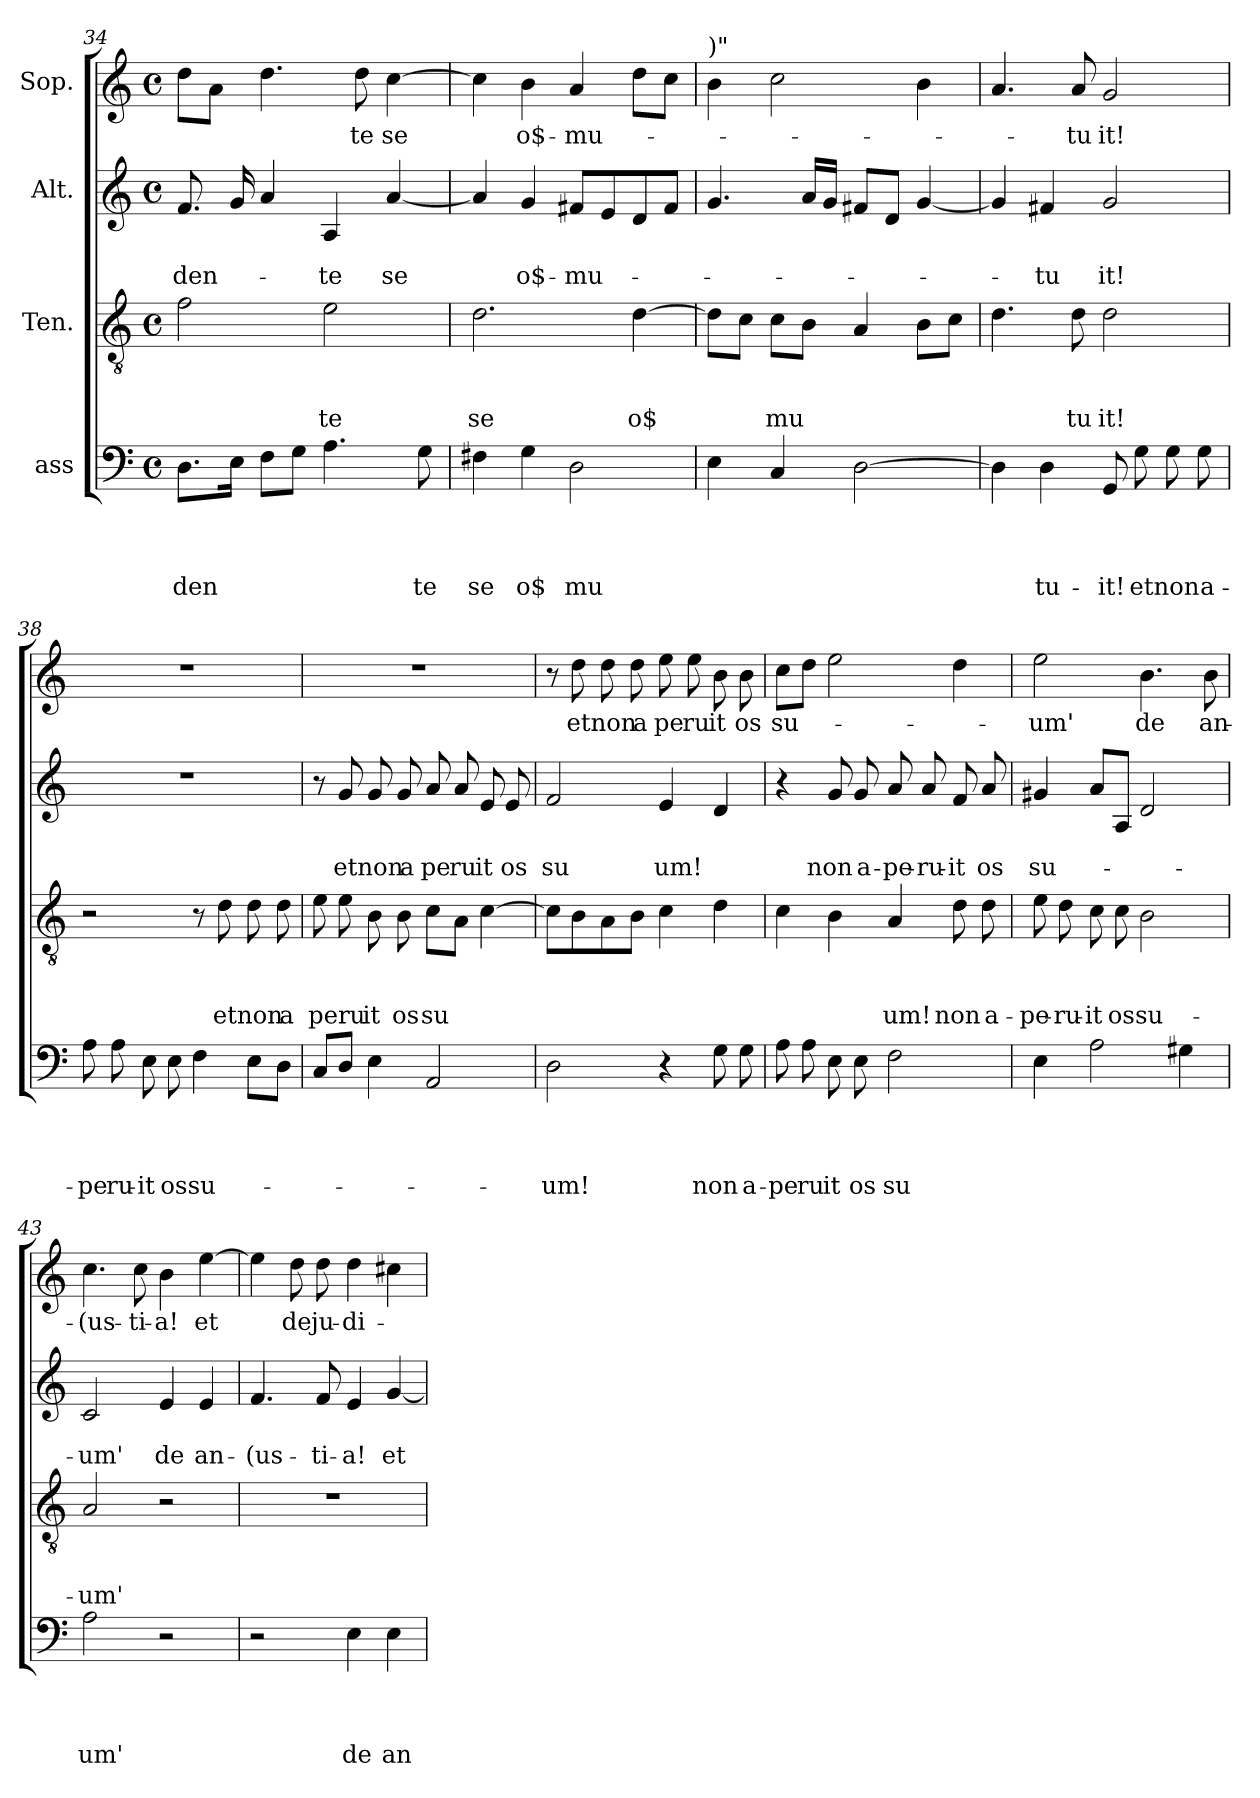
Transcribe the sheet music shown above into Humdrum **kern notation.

**kern	**text	**text	**text	**text	**kern	**text	**text	**text	**kern	**text	**text	**kern	**text
*part4	*part4	*part4	*part4	*part4	*part3	*part3	*part3	*part3	*part2	*part2	*part2	*part1	*part1
*staff4	*staff4	*staff4	*staff4	*staff4	*staff3	*staff3	*staff3	*staff3	*staff2	*staff2	*staff2	*staff1	*staff1
*I"ass	*	*	*	*	*I"Ten.	*	*	*	*I"Alt.	*	*	*I"Sop.	*
*clefF4	*	*	*	*	*clefGv2	*	*	*	*clefG2	*	*	*clefG2	*
*k[]	*	*	*	*	*k[]	*	*	*	*k[]	*	*	*k[]	*
*C:	*	*	*	*	*C:	*	*	*	*C:	*	*	*C:	*
*M4/4	*	*	*	*	*M4/4	*	*	*	*M4/4	*	*	*M4/4	*
*met(c)	*	*	*	*	*met(c)	*	*	*	*met(c)	*	*	*met(c)	*
=34	=34	=34	=34	=34	=34	=34	=34	=34	=34	=34	=34	=34	=34
!	!	!	!	!LO:LY:b	!	!	!	!	!	!	!LO:LY:b	!	!
8.D\L	.	.	.	den	2f\	.	.	.	8.f/	.	-den-	8dd\L	.
.	.	.	.	.	.	.	.	.	.	.	.	8a\J	.
16E\Jk	.	.	.	.	.	.	.	.	16g/	.	.	.	.
8F\L	.	.	.	.	.	.	.	.	4a/	.	.	4.dd\	.
8G\J	.	.	.	.	.	.	.	.	.	.	.	.	.
!	!	!	!	!	!	!	!	!LO:LY:b	!	!	!LO:LY:b	!	!
4.A\	.	.	.	.	2e\	.	.	te	4A/	.	-te	.	.
!	!	!	!	!	!	!	!	!	!	!	!	!	!LO:LY:b
.	.	.	.	.	.	.	.	.	.	.	.	8dd\	-te
!	!	!	!	!	!	!	!	!	!	!	!LO:LY:b	!	!LO:LY:b
.	.	.	.	.	.	.	.	.	[<4a/	.	se	[>4cc\	se
!	!	!	!	!LO:LY:b	!	!	!	!	!	!	!	!	!
8G\	.	.	.	te	.	.	.	.	.	.	.	.	.
=35	=35	=35	=35	=35	=35	=35	=35	=35	=35	=35	=35	=35	=35
!	!	!	!	!LO:LY:b	!	!	!	!LO:LY:b	!	!	!	!	!
4F#X\	.	.	.	se	2.d\	.	.	se	4a/]	.	.	4cc\]	.
!	!	!	!	!LO:LY:b	!	!	!	!	!	!	!LO:LY:b	!	!LO:LY:b
4G\	.	.	.	o$	.	.	.	.	4g/	.	o$-	4b\	o$-
!	!	!	!	!LO:LY:b	!	!	!	!	!	!	!LO:LY:b	!	!LO:LY:b
2D\	.	.	.	mu	.	.	.	.	8f#X/L	.	-mu-	4a/	-mu-
.	.	.	.	.	.	.	.	.	8e/	.	.	.	.
!	!	!	!	!	!	!	!	!LO:LY:b	!	!	!	!	!
.	.	.	.	.	[<4d\	.	.	o$	8d/	.	.	8dd\L	.
.	.	.	.	.	.	.	.	.	8f#/J	.	.	8cc\J	.
!!LO:LB:g=z
=36	=36	=36	=36	=36	=36	=36	=36	=36	=36	=36	=36	=36	=36
!	!	!	!	!	!	!	!	!	!	!	!	!LO:TX:a:t=)"	!
4E\	.	.	.	.	8d\L]	.	.	.	4.g/	.	.	4b\	.
.	.	.	.	.	8c\J	.	.	.	.	.	.	.	.
!	!	!	!	!	!	!	!	!LO:LY:b	!	!	!	!	!
4C/	.	.	.	.	8c\L	.	.	mu	.	.	.	2cc\	.
.	.	.	.	.	8B\J	.	.	.	16a/LL	.	.	.	.
.	.	.	.	.	.	.	.	.	16g/JJ	.	.	.	.
[>2D\	.	.	.	.	4A/	.	.	.	8f#X/L	.	.	.	.
.	.	.	.	.	.	.	.	.	8d/J	.	.	.	.
.	.	.	.	.	8B\L	.	.	.	[<4g/	.	.	4b\	.
.	.	.	.	.	8c\J	.	.	.	.	.	.	.	.
=37	=37	=37	=37	=37	=37	=37	=37	=37	=37	=37	=37	=37	=37
4D\]	.	.	.	.	4.d\	.	.	.	4g/]	.	.	4.a/	.
!	!	!	!	!LO:LY:b	!	!	!	!	!	!	!LO:LY:b	!	!
4D\	.	.	.	tu-	.	.	.	.	4f#X/	.	-tu	.	.
!	!	!	!	!	!	!	!	!LO:LY:b	!	!	!	!	!LO:LY:b
.	.	.	.	.	8d\	.	.	tu	.	.	.	8a/	-tu
!	!	!	!	!LO:LY:b	!	!	!	!LO:LY:b	!	!	!LO:LY:b	!	!LO:LY:b
8GG/	.	.	.	-it!	2d\	.	.	it!	2g/	.	it!	2g/	it!
!	!	!	!	!LO:LY:b	!	!	!	!	!	!	!	!	!
8G\	.	.	.	etnon	.	.	.	.	.	.	.	.	.
8G\	.	.	.	.	.	.	.	.	.	.	.	.	.
!	!	!	!	!LO:LY:b	!	!	!	!	!	!	!	!	!
8G\	.	.	.	a-	.	.	.	.	.	.	.	.	.
=38	=38	=38	=38	=38	=38	=38	=38	=38	=38	=38	=38	=38	=38
!	!	!	!	!LO:LY:b	!	!	!	!	!	!	!	!	!
8A\	.	.	.	-pe	2r	.	.	.	1r	.	.	1r	.
!	!	!	!	!LO:LY:b	!	!	!	!	!	!	!	!	!
8A\	.	.	.	ru-	.	.	.	.	.	.	.	.	.
!	!	!	!	!LO:LY:b	!	!	!	!	!	!	!	!	!
8E\	.	.	.	-it	.	.	.	.	.	.	.	.	.
!	!	!	!	!LO:LY:b	!	!	!	!	!	!	!	!	!
8E\	.	.	.	os	.	.	.	.	.	.	.	.	.
!	!	!	!	!LO:LY:b	!	!	!	!	!	!	!	!	!
4F\	.	.	.	su-	8r	.	.	.	.	.	.	.	.
!	!	!	!	!	!	!	!	!LO:LY:b	!	!	!	!	!
.	.	.	.	.	8d\	.	.	etnon	.	.	.	.	.
8E\L	.	.	.	.	8d\	.	.	.	.	.	.	.	.
!	!	!	!	!	!	!	!	!LO:LY:b	!	!	!	!	!
8D\J	.	.	.	.	8d\	.	.	a	.	.	.	.	.
=39	=39	=39	=39	=39	=39	=39	=39	=39	=39	=39	=39	=39	=39
!	!	!	!	!	!	!	!	!LO:LY:b	!	!	!	!	!
8C/L	.	.	.	.	8e\	.	.	peru	8r	.	.	1r	.
!	!	!	!	!	!	!	!	!	!	!	!LO:LY:b	!	!
8D/J	.	.	.	.	8e\	.	.	.	8g/	.	etnon	.	.
!	!	!	!	!	!	!	!	!LO:LY:b	!	!	!	!	!
4E\	.	.	.	.	8B\	.	.	it	8g/	.	.	.	.
!	!	!	!	!	!	!	!	!LO:LY:b	!	!	!LO:LY:b	!	!
.	.	.	.	.	8B\	.	.	os	8g/	.	a	.	.
!	!	!	!	!	!	!	!	!LO:LY:b	!	!	!LO:LY:b	!	!
2AA/	.	.	.	.	8c\L	.	.	su	8a/	.	pe	.	.
!	!	!	!	!	!	!	!	!	!	!	!LO:LY:b	!	!
.	.	.	.	.	8A\J	.	.	.	8a/	.	ru	.	.
!	!	!	!	!	!	!	!	!	!	!	!LO:LY:b	!	!
.	.	.	.	.	[>4c\	.	.	.	8e/	.	it	.	.
!	!	!	!	!	!	!	!	!	!	!	!LO:LY:b	!	!
.	.	.	.	.	.	.	.	.	8e/	.	os	.	.
=40	=40	=40	=40	=40	=40	=40	=40	=40	=40	=40	=40	=40	=40
!	!	!	!	!LO:LY:b	!	!	!	!	!	!	!LO:LY:b	!	!
2D\	.	.	.	-um!	8c\L]	.	.	.	2f/	.	su	8r	.
!	!	!	!	!	!	!	!	!	!	!	!	!	!LO:LY:b
.	.	.	.	.	8B\	.	.	.	.	.	.	8dd\	etnon
.	.	.	.	.	8A\	.	.	.	.	.	.	8dd\	.
!	!	!	!	!	!	!	!	!	!	!	!	!	!LO:LY:b
.	.	.	.	.	8B\J	.	.	.	.	.	.	8dd\	a
!	!	!	!	!	!	!	!	!	!	!	!LO:LY:b	!	!LO:LY:b
4r	.	.	.	.	4c\	.	.	.	4e/	.	um!	8ee\	pe
!	!	!	!	!	!	!	!	!	!	!	!	!	!LO:LY:b
.	.	.	.	.	.	.	.	.	.	.	.	8ee\	ru
!	!	!	!	!LO:LY:b	!	!	!	!	!	!	!	!	!LO:LY:b
8G\	.	.	.	non	4d\	.	.	.	4d/	.	.	8b\	it
!	!	!	!	!LO:LY:b	!	!	!	!	!	!	!	!	!LO:LY:b
8G\	.	.	.	a-	.	.	.	.	.	.	.	8b\	os
!!LO:PB:g=z
=41	=41	=41	=41	=41	=41	=41	=41	=41	=41	=41	=41	=41	=41
!	!	!	!	!LO:LY:b	!	!	!	!	!	!	!	!	!LO:LY:b
8A\	.	.	.	-pe	4c\	.	.	.	4r	.	.	8cc\L	su-
!	!	!	!	!LO:LY:b	!	!	!	!	!	!	!	!	!
8A\	.	.	.	ru	.	.	.	.	.	.	.	8dd\J	.
!	!	!	!	!LO:LY:b	!	!	!	!	!	!	!LO:LY:b	!	!
8E\	.	.	.	it	4B\	.	.	.	8g/	.	non	2ee\	.
!	!	!	!	!LO:LY:b	!	!	!	!	!	!	!LO:LY:b	!	!
8E\	.	.	.	os	.	.	.	.	8g/	.	a-	.	.
!	!	!	!	!LO:LY:b	!	!	!	!LO:LY:b	!	!	!LO:LY:b	!	!
2F\	.	.	.	su	4A/	.	.	um!	8a/	.	-pe-	.	.
!	!	!	!	!	!	!	!	!	!	!	!LO:LY:b	!	!
.	.	.	.	.	.	.	.	.	8a/	.	-ru-	.	.
!	!	!	!	!	!	!	!	!LO:LY:b	!	!	!LO:LY:b	!	!
.	.	.	.	.	8d\	.	.	non	8f/	.	-it	4dd\	.
!	!	!	!	!	!	!	!	!LO:LY:b	!	!	!LO:LY:b	!	!
.	.	.	.	.	8d\	.	.	a-	8a/	.	os	.	.
=42	=42	=42	=42	=42	=42	=42	=42	=42	=42	=42	=42	=42	=42
!	!	!	!	!	!	!	!	!LO:LY:b	!	!	!LO:LY:b	!	!LO:LY:b
4E\	.	.	.	.	8e\	.	.	-pe-	4g#X/	.	su-	2ee\	-um'
!	!	!	!	!	!	!	!	!LO:LY:b	!	!	!	!	!
.	.	.	.	.	8d\	.	.	-ru-	.	.	.	.	.
!	!	!	!	!	!	!	!	!LO:LY:b	!	!	!	!	!
2A\	.	.	.	.	8c\	.	.	-it	8a/L	.	.	.	.
!	!	!	!	!	!	!	!	!LO:LY:b	!	!	!	!	!
.	.	.	.	.	8c\	.	.	os	8A/J	.	.	.	.
!	!	!	!	!	!	!	!	!LO:LY:b	!	!	!	!	!LO:LY:b
.	.	.	.	.	2B\	.	.	su-	2d/	.	.	4.b\	de
4G#X\	.	.	.	.	.	.	.	.	.	.	.	.	.
!	!	!	!	!	!	!	!	!	!	!	!	!	!LO:LY:b
.	.	.	.	.	.	.	.	.	.	.	.	8b\	an-
=43	=43	=43	=43	=43	=43	=43	=43	=43	=43	=43	=43	=43	=43
!	!	!	!	!LO:LY:b	!	!	!	!LO:LY:b	!	!	!LO:LY:b	!	!LO:LY:b
2A\	.	.	.	um'	2A/	.	.	-um'	2c/	.	-um'	4.cc\	-(us-
!	!	!	!	!	!	!	!	!	!	!	!	!	!LO:LY:b
.	.	.	.	.	.	.	.	.	.	.	.	8cc\	-ti-
!	!	!	!	!	!	!	!	!	!	!	!LO:LY:b	!	!LO:LY:b
2r	.	.	.	.	2r	.	.	.	4e/	.	de	4b\	-a!
!	!	!	!	!	!	!	!	!	!	!	!LO:LY:b	!	!LO:LY:b
.	.	.	.	.	.	.	.	.	4e/	.	an-	[>4ee\	et
=44	=44	=44	=44	=44	=44	=44	=44	=44	=44	=44	=44	=44	=44
!	!	!	!	!	!	!	!	!	!	!	!LO:LY:b	!	!
2r	.	.	.	.	1r	.	.	.	4.f/	.	-(us-	4ee\]	.
!	!	!	!	!	!	!	!	!	!	!	!	!	!LO:LY:b
.	.	.	.	.	.	.	.	.	.	.	.	8dd\	de
!	!	!	!	!	!	!	!	!	!	!	!LO:LY:b	!	!LO:LY:b
.	.	.	.	.	.	.	.	.	8f/	.	-ti-	8dd\	ju-
!	!	!	!	!LO:LY:b	!	!	!	!	!	!	!LO:LY:b	!	!LO:LY:b
4E\	.	.	.	de	.	.	.	.	4e/	.	-a!	4dd\	-di-
!	!	!	!	!LO:LY:b	!	!	!	!	!	!	!LO:LY:b	!	!
4E\	.	.	.	an	.	.	.	.	[<4g/	.	et	4cc#X\	.
=	=	=	=	=	=	=	=	=	=	=	=	=	=
*-	*-	*-	*-	*-	*-	*-	*-	*-	*-	*-	*-	*-	*-
